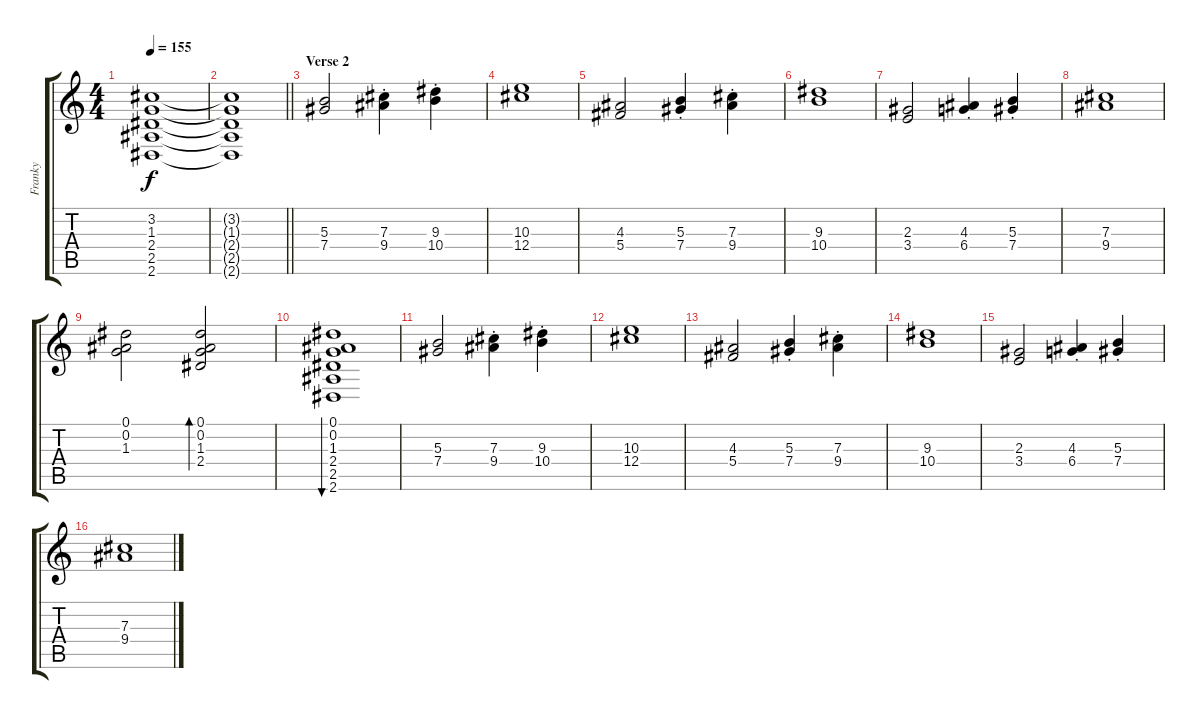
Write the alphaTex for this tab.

\track ("Franky" "Franky") {instrument distortionguitar}
\staff {score tabs}
\tuning (Eb4 Bb3 Gb3 Db3 Ab2 Db2) {hide}
\ts (4 4)
\tempo 155
\clef g2
\ks c
(3.2 1.3 2.4 2.5 2.6).1{dy f} |
\barLineRight lightlight
(3.2{t} 1.3{t} 2.4{t} 2.5{t} 2.6{t}).1 |
\section ("" "Verse 2")
(5.3 7.4).2{instrument electricguitarjazz} (7.3{st} 9.4{st}).4 (9.3{st} 10.4{st}).4 |
(10.3 12.4).1 |
(4.3 5.4).2 (5.3{st} 7.4{st}).4 (7.3{st} 9.4{st}).4 |
(9.3 10.4).1 |
(2.3 3.4).2 (4.3{st} 6.4{st}).4 (5.3{st} 7.4{st}).4 |
(7.3 9.4).1 |
(0.1 0.2 1.3).2 (0.1 0.2 1.3 2.4).2{bd 240} |
(0.1 0.2 1.3 2.4 2.5 2.6).1{bu 480} |
(5.3 7.4).2{instrument electricguitarjazz} (7.3{st} 9.4{st}).4 (9.3{st} 10.4{st}).4 |
(10.3 12.4).1 |
(4.3 5.4).2 (5.3{st} 7.4{st}).4 (7.3{st} 9.4{st}).4 |
(9.3 10.4).1 |
(2.3 3.4).2 (4.3{st} 6.4{st}).4 (5.3{st} 7.4{st}).4 |
(7.3 9.4).1
